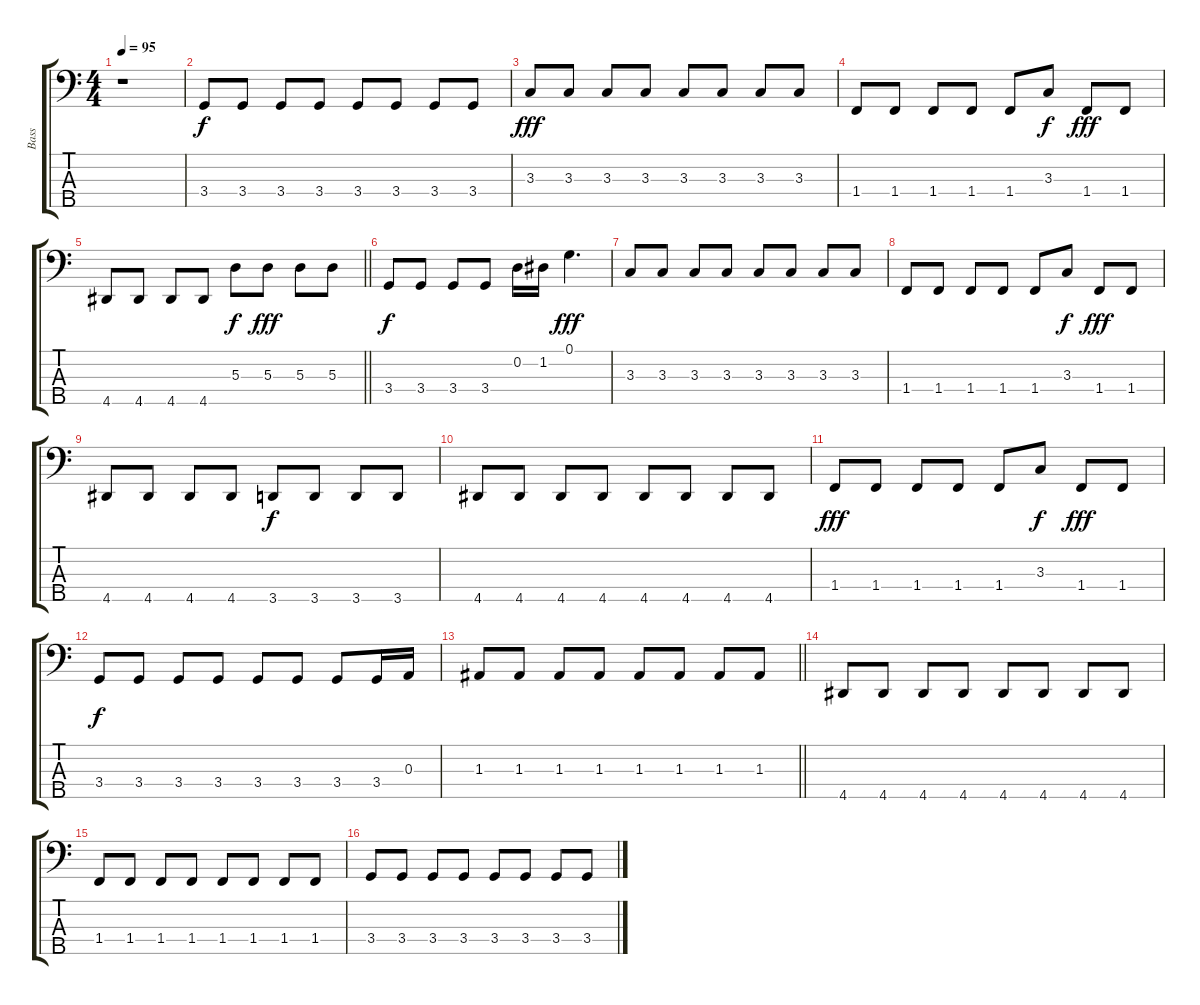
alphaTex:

\track ("Bass" "Bass") {instrument electricbassfinger}
\staff {score tabs}
\tuning (G2 D2 A1 E1 B0) {hide}
\ts (4 4)
\tempo 95
\clef f4
\ks c
r.1{dy f} |
3.4.8 3.4.8 3.4.8 3.4.8 3.4.8 3.4.8 3.4.8 3.4.8 |
3.3.8{dy fff} 3.3.8 3.3.8 3.3.8 3.3.8 3.3.8 3.3.8 3.3.8 |
1.4.8 1.4.8 1.4.8 1.4.8 1.4.8 3.3.8{dy f} 1.4.8{dy fff} 1.4.8 |
\barLineRight lightlight
4.5.8 4.5.8 4.5.8 4.5.8 5.3.8{dy f} 5.3.8{dy fff} 5.3.8 5.3.8 |
3.4.8{dy f} 3.4.8 3.4.8 3.4.8 0.2.16 1.2.16 0.1.4{d dy fff} |
3.3.8 3.3.8 3.3.8 3.3.8 3.3.8 3.3.8 3.3.8 3.3.8 |
1.4.8 1.4.8 1.4.8 1.4.8 1.4.8 3.3.8{dy f} 1.4.8{dy fff} 1.4.8 |
4.5.8 4.5.8 4.5.8 4.5.8 3.5.8{dy f} 3.5.8 3.5.8 3.5.8 |
4.5.8 4.5.8 4.5.8 4.5.8 4.5.8 4.5.8 4.5.8 4.5.8 |
1.4.8{dy fff} 1.4.8 1.4.8 1.4.8 1.4.8 3.3.8{dy f} 1.4.8{dy fff} 1.4.8 |
3.4.8{dy f} 3.4.8 3.4.8 3.4.8 3.4.8 3.4.8 3.4.8 3.4.16 0.3.16 |
\barLineRight lightlight
1.3.8 1.3.8 1.3.8 1.3.8 1.3.8 1.3.8 1.3.8 1.3.8 |
4.5.8 4.5.8 4.5.8 4.5.8 4.5.8 4.5.8 4.5.8 4.5.8 |
1.4.8 1.4.8 1.4.8 1.4.8 1.4.8 1.4.8 1.4.8 1.4.8 |
3.4.8 3.4.8 3.4.8 3.4.8 3.4.8 3.4.8 3.4.8 3.4.8
